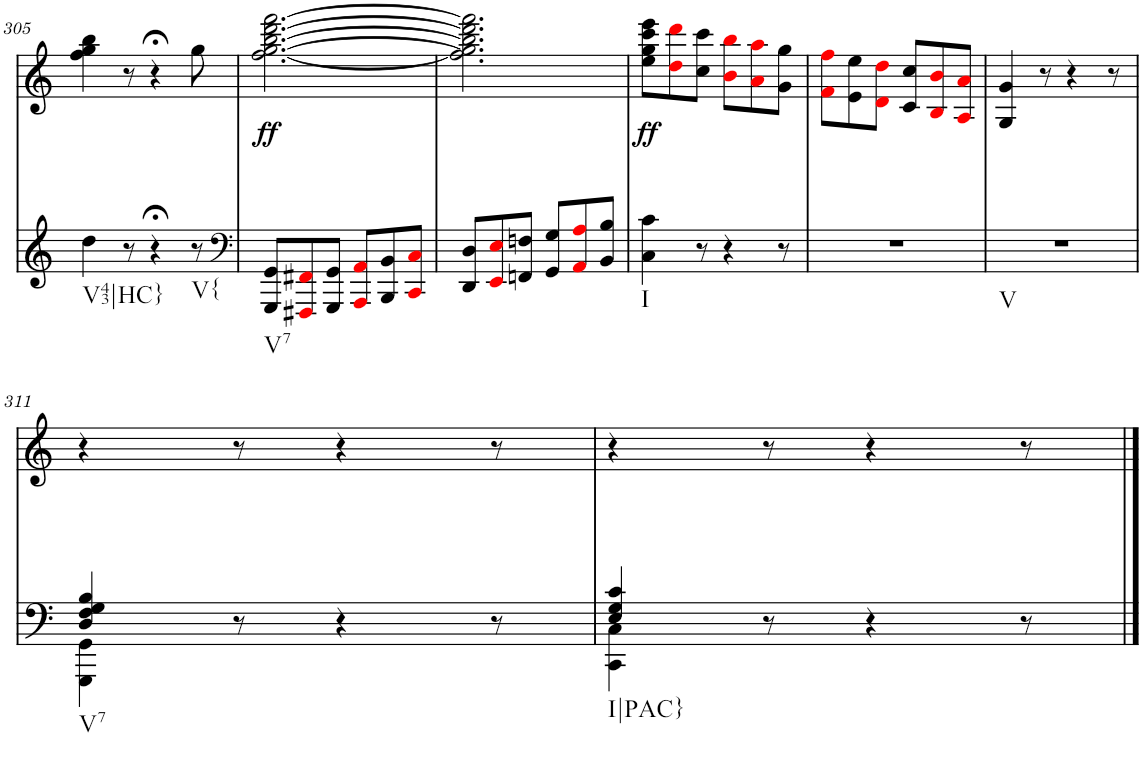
**kern	**kern	**dynam
*part2	*part1	*part1
*staff2	*staff1	*staff1
*I"piano	*I"piano	*
*I'Pno	*I'Pno	*
!!LO:PB:g=z
*clefG2	*clefG2	*
*k[]	*k[]	*
*M6/8	*M6/8	*
=305	=305	=305
!LO:TX:b:t=V43|HC}	!	!
4dd\	4ff\ 4gg\ 4bb\	.
8r	8r	.
4r;<	4r;<	.
!LO:TX:b:t=V{	!	!
8r	8gg\	.
=306	=306	=306
*clefF4	*	*
!LO:TX:b:t=V7	!	!
!	!	!LO:DY:b
8GGG/ 8GG/L	[2.ff\ [2.gg\ [2.bb\ [2.ddd\ [2.fff\	ff
8FFF#Xi/ 8FF#Xi/	.	.
8GGG/ 8GG/J	.	.
8AAAi/ 8AAi/L	.	.
8BBB/ 8BB/	.	.
8CCi/ 8Ci/J	.	.
=307	=307	=307
8DD/ 8D/L	2.ff\] 2.gg\] 2.bb\] 2.ddd\] 2.fff\]	.
8EEi/ 8Ei/	.	.
8FFn/ 8Fn/J	.	.
8GG/ 8G/L	.	.
8AAi/ 8Ai/	.	.
8BB/ 8B/J	.	.
=308	=308	=308
!LO:TX:b:t=I	!	!
!	!	!LO:DY:b
4C\ 4c\	8ee\ 8gg\ 8ccc\ 8eee\L	ff
.	8ddi\ 8dddi\	.
8r	8cc\ 8ccc\J	.
4r	8bi\ 8bbi\L	.
.	8ai\ 8aai\	.
8r	8g\ 8gg\J	.
=309	=309	=309
2.r	8fi\ 8ffi\L	.
.	8e\ 8ee\	.
.	8di\ 8ddi\J	.
.	8c/ 8cc/L	.
.	8Bi/ 8bi/	.
.	8Ai/ 8ai/J	.
=310	=310	=310
!LO:TX:b:t=V	!	!
2.r	4G/ 4g/	.
.	8r	.
.	4r	.
.	8r	.
!!LO:LB:g=z
=311	=311	=311
*^	*	*
!LO:TX:b:t=V7	!	!	!
4D/ 4F/ 4G/ 4B/	4GGG\ 4GG\	4r	.
8r	2ryy	8r	.
4r	.	4r	.
8r	.	8r	.
=312	=312	=312	=312
!LO:TX:b:t=I|PAC}	!	!	!
4E/ 4G/ 4c/	4CC\ 4C\	4r	.
8r	2ryy	8r	.
4r	.	4r	.
8r	.	8r	.
*v	*v	*	*
==	==	==
*-	*-	*-
